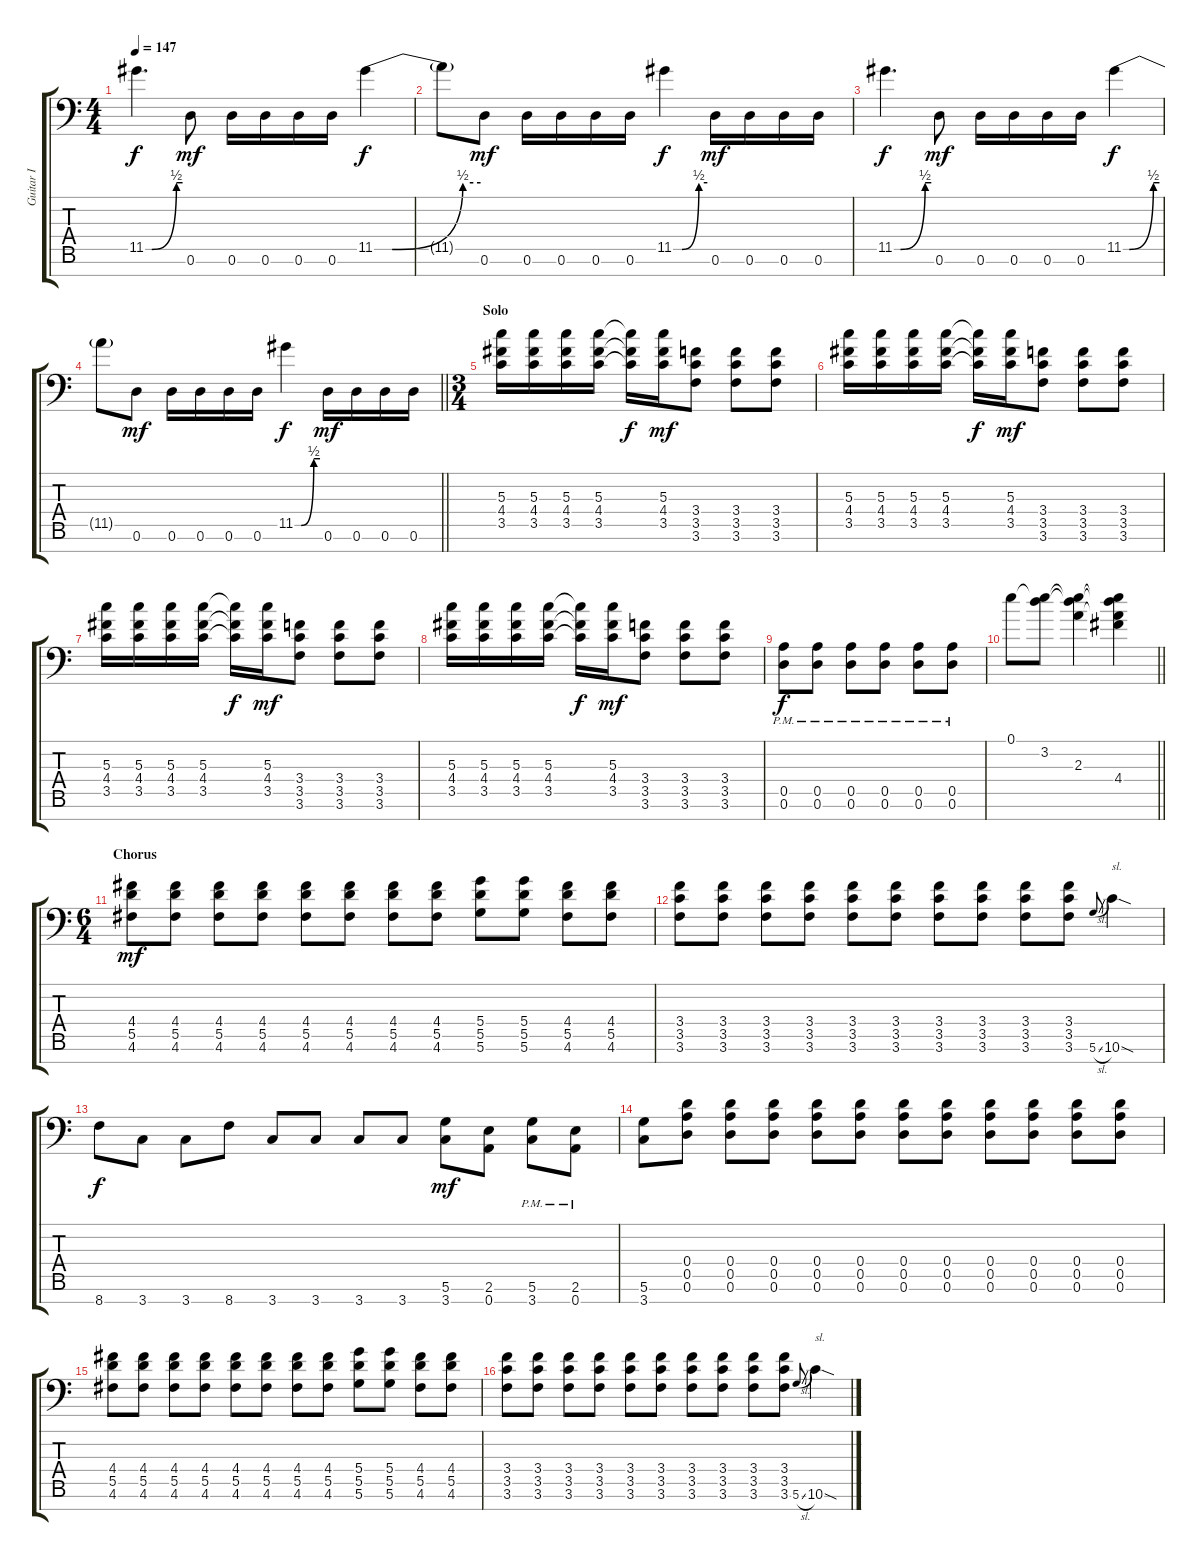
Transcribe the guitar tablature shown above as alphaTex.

\track ("Guitar I" "Guitar I") {instrument distortionguitar}
\staff {score tabs}
\tuning (E4 B3 G3 D3 A2 D2 A1) {hide}
\ts (4 4)
\tempo 147
\clef f4
\ks c
11.5{be (custom 0 0 10 0 50 2 60 2)}.4{d dy f} 0.6.8{dy mf} 0.6.16 0.6.16 0.6.16 0.6.16 11.5{be (custom 0 0 10 0 50 2 60 2)}.4{dy f} |
11.5{t}.8 0.6.8{dy mf} 0.6.16 0.6.16 0.6.16 0.6.16 11.5{be (custom 0 0 15 0 45 2 60 2)}.4{dy f} 0.6.16{dy mf} 0.6.16 0.6.16 0.6.16 |
11.5{be (custom 0 0 10 0 50 2 60 2)}.4{d dy f} 0.6.8{dy mf} 0.6.16 0.6.16 0.6.16 0.6.16 11.5{be (custom 0 0 10 0 50 2 60 2)}.4{dy f} |
\barLineRight lightlight
11.5{t}.8 0.6.8{dy mf} 0.6.16 0.6.16 0.6.16 0.6.16 11.5{be (custom 0 0 15 0 45 2 60 2)}.4{dy f} 0.6.16{dy mf} 0.6.16 0.6.16 0.6.16 |
\ts (3 4)
\section ("" "Solo")
(5.3 4.4 3.5).16{volume 11} (5.3 4.4 3.5).16 (5.3 4.4 3.5).16 (5.3 4.4 3.5).16 (5.3{t} 4.4{t} 3.5{t}).16{dy f} (5.3 4.4 3.5).16{dy mf} (3.4 3.5 3.6).8 (3.4 3.5 3.6).8 (3.4 3.5 3.6).8 |
(5.3 4.4 3.5).16 (5.3 4.4 3.5).16 (5.3 4.4 3.5).16 (5.3 4.4 3.5).16 (5.3{t} 4.4{t} 3.5{t}).16{dy f} (5.3 4.4 3.5).16{dy mf} (3.4 3.5 3.6).8 (3.4 3.5 3.6).8 (3.4 3.5 3.6).8 |
(5.3 4.4 3.5).16 (5.3 4.4 3.5).16 (5.3 4.4 3.5).16 (5.3 4.4 3.5).16 (5.3{t} 4.4{t} 3.5{t}).16{dy f} (5.3 4.4 3.5).16{dy mf} (3.4 3.5 3.6).8 (3.4 3.5 3.6).8 (3.4 3.5 3.6).8 |
(5.3 4.4 3.5).16 (5.3 4.4 3.5).16 (5.3 4.4 3.5).16 (5.3 4.4 3.5).16 (5.3{t} 4.4{t} 3.5{t}).16{dy f} (5.3 4.4 3.5).16{dy mf} (3.4 3.5 3.6).8 (3.4 3.5 3.6).8 (3.4 3.5 3.6).8 |
(0.5{pm} 0.6{pm}).8{dy f volume 13} (0.5{pm} 0.6{pm}).8 (0.5{pm} 0.6{pm}).8 (0.5{pm} 0.6{pm}).8 (0.5{pm} 0.6{pm}).8 (0.5{pm} 0.6{pm}).8 |
\barLineRight lightlight
0.1.8{volume 8 balance 8} (0.1{t} 3.2).8 (0.1{t} 3.2{t} 2.3).4 (0.1{t} 3.2{t} 2.3{t} 4.4).4 |
\ts (6 4)
\section ("" "Chorus")
(4.4 5.5 4.6).8{dy mf volume 13 balance 2} (4.4 5.5 4.6).8 (4.4 5.5 4.6).8 (4.4 5.5 4.6).8 (4.4 5.5 4.6).8 (4.4 5.5 4.6).8 (4.4 5.5 4.6).8 (4.4 5.5 4.6).8 (5.4 5.5 5.6).8 (5.4 5.5 5.6).8 (4.4 5.5 4.6).8 (4.4 5.5 4.6).8 |
(3.4 3.5 3.6).8 (3.4 3.5 3.6).8 (3.4 3.5 3.6).8 (3.4 3.5 3.6).8 (3.4 3.5 3.6).8 (3.4 3.5 3.6).8 (3.4 3.5 3.6).8 (3.4 3.5 3.6).8 (3.4 3.5 3.6).8 (3.4 3.5 3.6).8 5.6{sl}.8{gr onbeat} 10.6{sod}.4{txt "sl."} |
8.7.8{dy f} 3.7.8 3.7.8 8.7.8 3.7.8 3.7.8 3.7.8 3.7.8 (5.6 3.7).8{dy mf} (2.6 0.7).8 (5.6{pm} 3.7{pm}).8 (2.6{pm} 0.7{pm}).8 |
(5.6 3.7).8 (0.4 0.5 0.6).8 (0.4 0.5 0.6).8 (0.4 0.5 0.6).8 (0.4 0.5 0.6).8 (0.4 0.5 0.6).8 (0.4 0.5 0.6).8 (0.4 0.5 0.6).8 (0.4 0.5 0.6).8 (0.4 0.5 0.6).8 (0.4 0.5 0.6).8 (0.4 0.5 0.6).8 |
(4.4 5.5 4.6).8 (4.4 5.5 4.6).8 (4.4 5.5 4.6).8 (4.4 5.5 4.6).8 (4.4 5.5 4.6).8 (4.4 5.5 4.6).8 (4.4 5.5 4.6).8 (4.4 5.5 4.6).8 (5.4 5.5 5.6).8 (5.4 5.5 5.6).8 (4.4 5.5 4.6).8 (4.4 5.5 4.6).8 |
(3.4 3.5 3.6).8 (3.4 3.5 3.6).8 (3.4 3.5 3.6).8 (3.4 3.5 3.6).8 (3.4 3.5 3.6).8 (3.4 3.5 3.6).8 (3.4 3.5 3.6).8 (3.4 3.5 3.6).8 (3.4 3.5 3.6).8 (3.4 3.5 3.6).8 5.6{sl}.8{gr onbeat} 10.6{sod}.4{txt "sl."}
